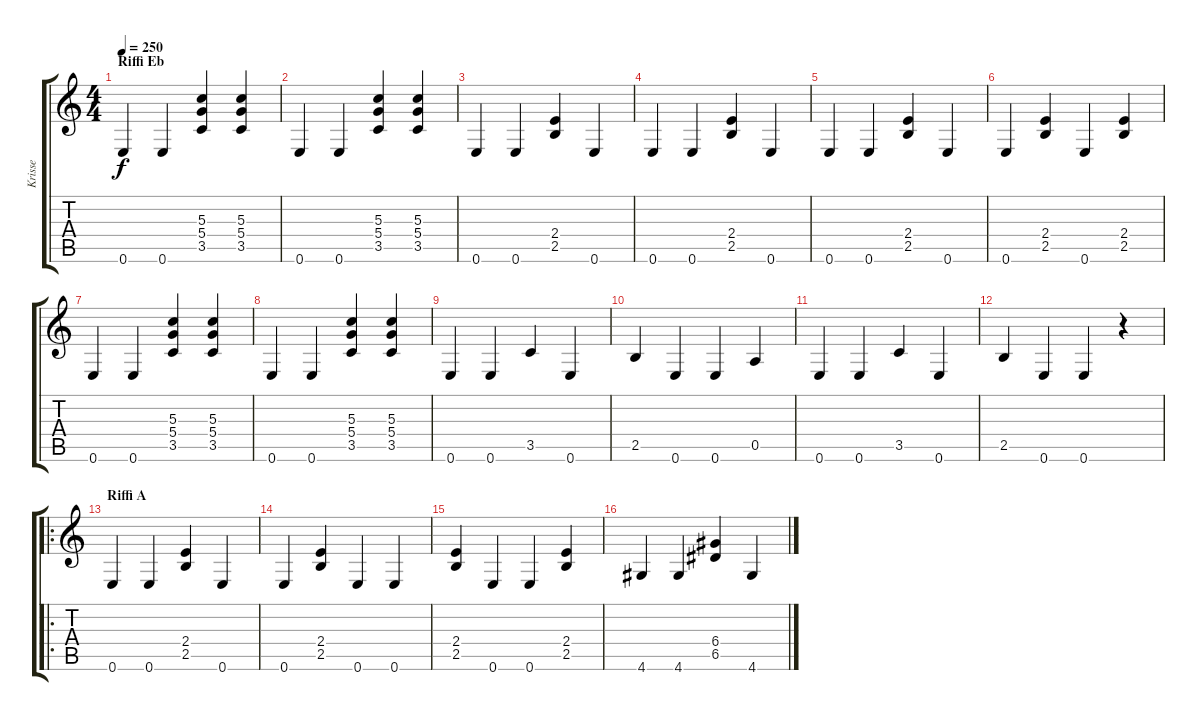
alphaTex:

\track ("Krisse" "Krisse") {instrument distortionguitar}
\staff {score tabs}
\tuning (E4 B3 G3 D3 A2 E2) {hide}
\ts (4 4)
\section ("" "Riffi Eb")
\tempo 250
\clef g2
\ks c
0.6.4{dy f} 0.6.4 (5.3 5.4 3.5).4 (5.3 5.4 3.5).4 |
0.6.4 0.6.4 (5.3 5.4 3.5).4 (5.3 5.4 3.5).4 |
0.6.4 0.6.4 (2.4 2.5).4 0.6.4 |
0.6.4 0.6.4 (2.4 2.5).4 0.6.4 |
0.6.4 0.6.4 (2.4 2.5).4 0.6.4 |
0.6.4 (2.4 2.5).4 0.6.4 (2.4 2.5).4 |
0.6.4 0.6.4 (5.3 5.4 3.5).4 (5.3 5.4 3.5).4 |
0.6.4 0.6.4 (5.3 5.4 3.5).4 (5.3 5.4 3.5).4 |
0.6.4 0.6.4 3.5.4 0.6.4 |
2.5.4 0.6.4 0.6.4 0.5.4 |
0.6.4 0.6.4 3.5.4 0.6.4 |
2.5.4 0.6.4 0.6.4 r.4 |
\ro
\section ("" "Riffi A")
0.6.4 0.6.4 (2.4 2.5).4 0.6.4 |
0.6.4 (2.4 2.5).4 0.6.4 0.6.4 |
(2.4 2.5).4 0.6.4 0.6.4 (2.4 2.5).4 |
4.6.4 4.6.4 (6.4 6.5).4 4.6.4
